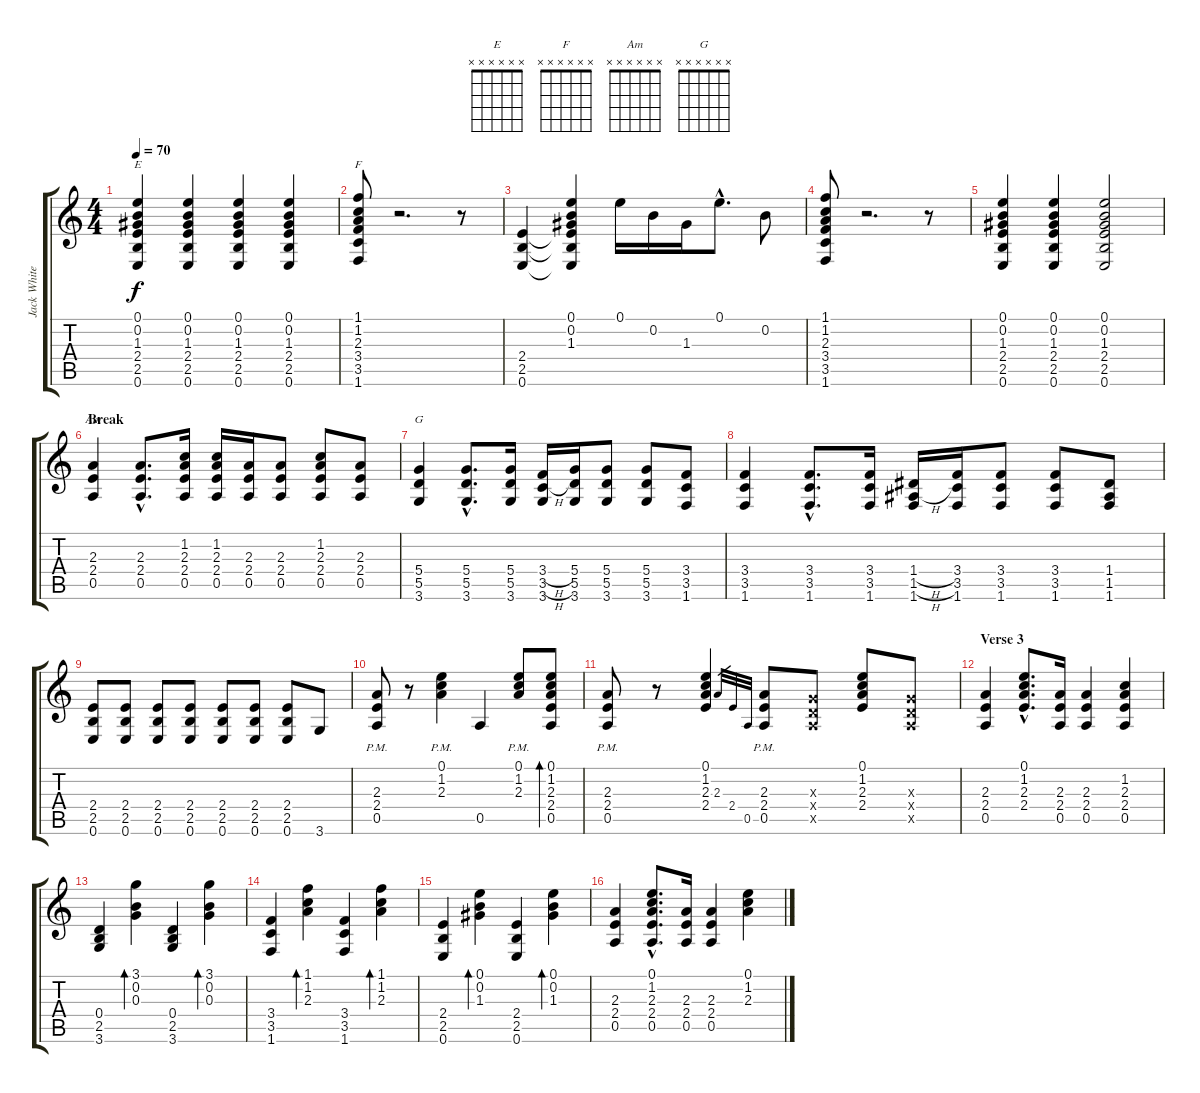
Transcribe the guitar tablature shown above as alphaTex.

\track ("Jack White (Guitar)" "Jack White") {instrument electricguitarclean}
\staff {score tabs}
\tuning (E4 B3 G3 D3 A2 E2) {hide}
\chord ("E" x x x x x x)
\chord ("F" x x x x x x)
\chord ("Am" x x x x x x)
\chord ("G" x x x x x x)
\ts (4 4)
\tempo 70
\clef g2
\ks c
(0.1 0.2 1.3 2.4 2.5 0.6).4{ch "E" dy f} (0.1 0.2 1.3 2.4 2.5 0.6).4 (0.1 0.2 1.3 2.4 2.5 0.6).4 (0.1 0.2 1.3 2.4 2.5 0.6).4 |
(1.1 1.2 2.3 3.4 3.5 1.6).8{ch "F"} r.2{d} r.8 |
(2.4 2.5 0.6).4 (0.1 0.2 1.3 2.4{t} 2.5{t} 0.6{t}).4 0.1.16 0.2.16 1.3.16 0.1{hac}.8{d} 0.2.8 |
(1.1 1.2 2.3 3.4 3.5 1.6).8 r.2{d} r.8 |
(0.1 0.2 1.3 2.4 2.5 0.6).4 (0.1 0.2 1.3 2.4 2.5 0.6).4 (0.1 0.2 1.3 2.4 2.5 0.6).2 |
\section ("" "Break")
(2.3 2.4 0.5).4{ch "Am"} (2.3{hac} 2.4{hac} 0.5{hac}).8{d} (1.2 2.3 2.4 0.5).16 (1.2 2.3 2.4 0.5).16 (2.3 2.4 0.5).16 (2.3 2.4 0.5).8 (1.2 2.3 2.4 0.5).8 (2.3 2.4 0.5).8 |
(5.4 5.5 3.6).4{ch "G"} (5.4{hac} 5.5{hac} 3.6{hac}).8{d} (5.4 5.5 3.6).16 (3.4{h} 3.5{h} 3.6).16 (5.4 5.5 3.6).16 (5.4 5.5 3.6).8 (5.4 5.5 3.6).8 (3.4 3.5 1.6).8 |
(3.4 3.5 1.6).4 (3.4{hac} 3.5{hac} 1.6{hac}).8{d} (3.4 3.5 1.6).16 (1.4{h} 1.5{h} 1.6).16 (3.4 3.5 1.6).16 (3.4 3.5 1.6).8 (3.4 3.5 1.6).8 (1.4 1.5 1.6).8 |
(2.4 2.5 0.6).8 (2.4 2.5 0.6).8 (2.4 2.5 0.6).8 (2.4 2.5 0.6).8 (2.4 2.5 0.6).8 (2.4 2.5 0.6).8 (2.4 2.5 0.6).8 3.6.8 |
(2.3{pm} 2.4{pm} 0.5{pm}).8 r.8 (0.1{pm} 1.2{pm} 2.3{pm}).4 0.5.4 (0.1{pm} 1.2{pm} 2.3{pm}).8 (0.1 1.2 2.3 2.4 0.5).8{bd 60} |
(2.3{pm} 2.4{pm} 0.5{pm}).8 r.8 (0.1 1.2 2.3 2.4).4 2.3.32{gr} 2.4.32{gr} 0.5.32{gr} (2.3{pm} 2.4{pm} 0.5{pm}).8 (0.3{x} 0.4{x} 0.5{x}).8 (0.1 1.2 2.3 2.4).8 (0.3{x} 0.4{x} 0.5{x}).8 |
\section ("" "Verse 3")
(2.3 2.4 0.5).4 (0.1{hac} 1.2{hac} 2.3{hac} 2.4{hac}).8{d} (2.3 2.4 0.5).16 (2.3 2.4 0.5).4 (1.2 2.3 2.4 0.5).4 |
(0.4 2.5 3.6).4 (3.1 0.2 0.3).4{bd 60} (0.4 2.5 3.6).4 (3.1 0.2 0.3).4{bd 60} |
(3.4 3.5 1.6).4 (1.1 1.2 2.3).4{bd 60} (3.4 3.5 1.6).4 (1.1 1.2 2.3).4{bd 60} |
(2.4 2.5 0.6).4 (0.1 0.2 1.3).4{bd 60} (2.4 2.5 0.6).4 (0.1 0.2 1.3).4{bd 60} |
(2.3 2.4 0.5).4 (0.1{hac} 1.2{hac} 2.3{hac} 2.4{hac} 0.5{hac}).8{d} (2.3 2.4 0.5).16 (2.3 2.4 0.5).4 (0.1 1.2 2.3).4
